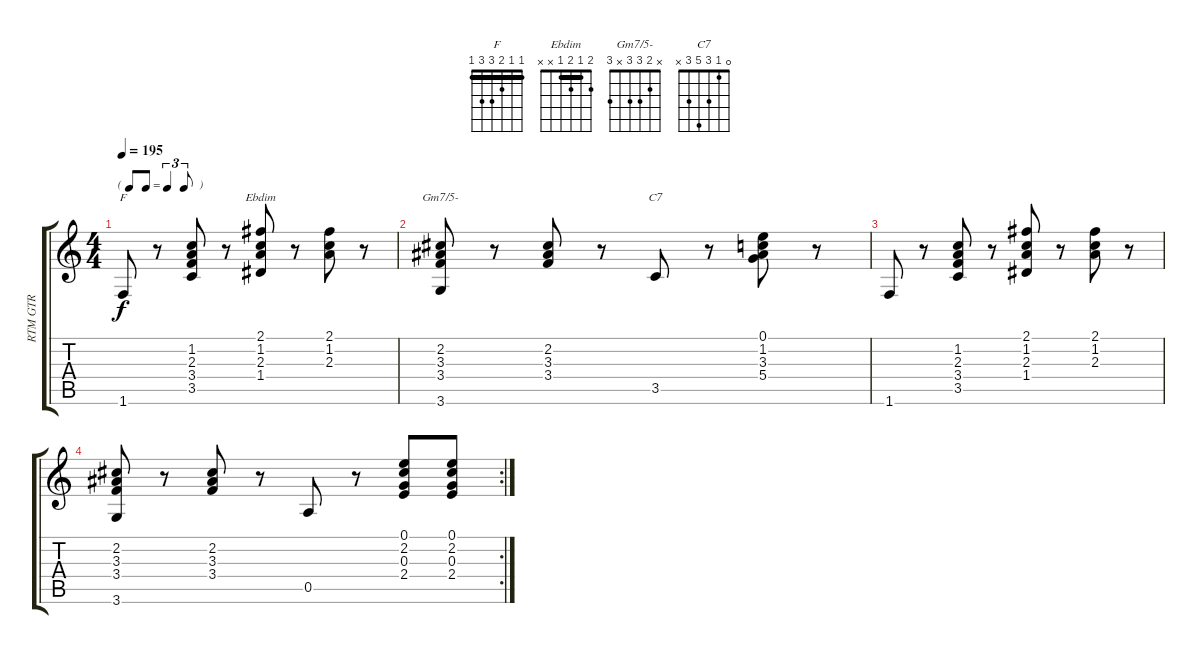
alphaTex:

\track ("RTM GTR" "RTM GTR") {instrument acousticguitarnylon}
\staff {score tabs}
\tuning (E4 B3 G3 D3 A2 E2) {hide}
\chord ("F" 1 1 2 3 3 1) {barre 1}
\chord ("Ebdim" 2 1 2 1 x x) {barre 1}
\chord ("Gm7/5-" x 2 3 3 x 3)
\chord ("C7" 0 1 3 5 3 x)
\ts (4 4)
\tf triplet8th
\tempo 195
\clef g2
\ks c
1.6.8{ch "F" dy f} r.8 (1.2 2.3 3.4 3.5).8 r.8 (2.1 1.2 2.3 1.4).8{ch "Ebdim"} r.8 (2.1 1.2 2.3).8 r.8 |
(2.2 3.3 3.4 3.6).8{ch "Gm7/5-"} r.8 (2.2 3.3 3.4).8 r.8 3.5.8{ch "C7"} r.8 (0.1 1.2 3.3 5.4).8 r.8 |
1.6.8 r.8 (1.2 2.3 3.4 3.5).8 r.8 (2.1 1.2 2.3 1.4).8 r.8 (2.1 1.2 2.3).8 r.8 |
\rc 2
(2.2 3.3 3.4 3.6).8 r.8 (2.2 3.3 3.4).8 r.8 0.5.8 r.8 (0.1 2.2 0.3 2.4).8 (0.1 2.2 0.3 2.4).8
